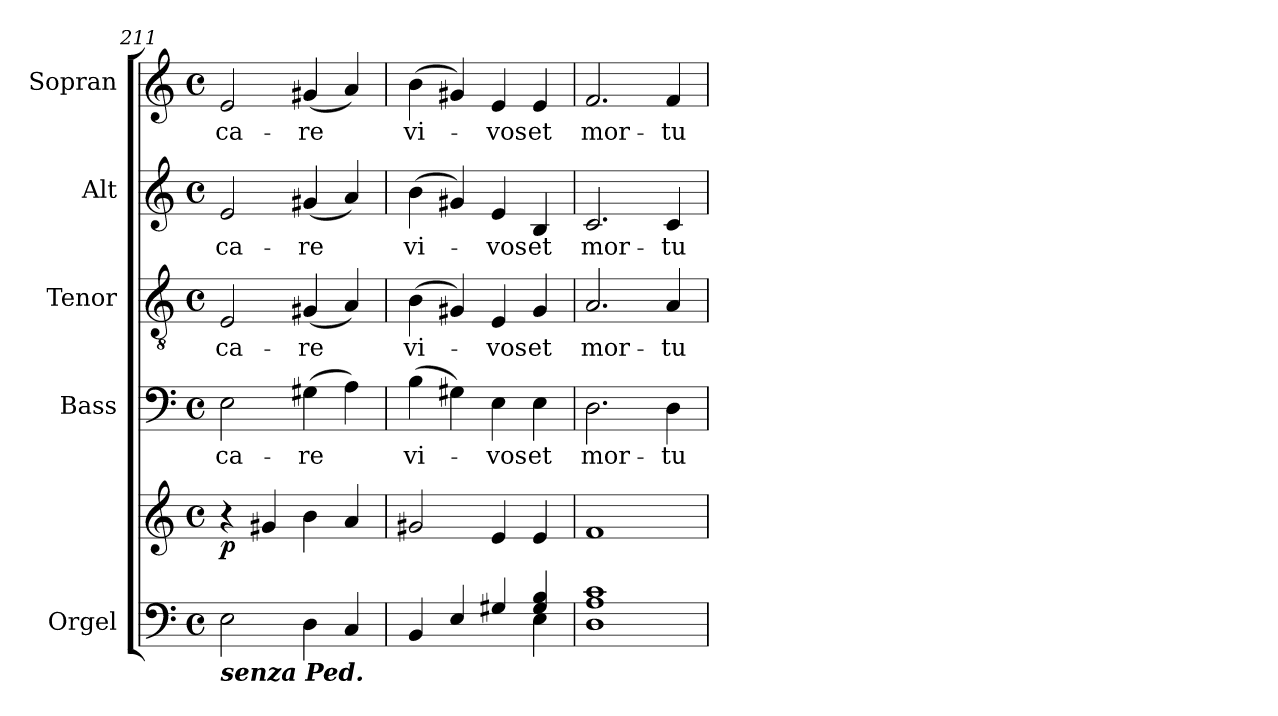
**kern	**kern	**dynam	**kern	**text	**kern	**text	**kern	**text	**kern	**text
*part5	*part5	*part5	*part4	*part4	*part3	*part3	*part2	*part2	*part1	*part1
*staff6	*staff5	*staff5/6	*staff4	*staff4	*staff3	*staff3	*staff2	*staff2	*staff1	*staff1
*I"Orgel	*	*	*I"Bass	*	*I"Tenor	*	*I"Alt	*	*I"Sopran	*
*I'Org.	*	*	*I'B.	*	*I'T.	*	*I'A.	*	*I'S.	*
*clefF4	*clefG2	*	*clefF4	*	*clefGv2	*	*clefG2	*	*clefG2	*
*k[]	*k[]	*	*k[]	*	*k[]	*	*k[]	*	*k[]	*
*C:	*C:	*	*C:	*	*C:	*	*C:	*	*C:	*
*M4/4	*M4/4	*	*M4/4	*	*M4/4	*	*M4/4	*	*M4/4	*
*met(c)	*met(c)	*	*met(c)	*	*met(c)	*	*met(c)	*	*met(c)	*
=211	=211	=211	=211	=211	=211	=211	=211	=211	=211	=211
!LO:TX:b:Bi:t=senza Ped.	!	!	!	!	!	!	!	!	!	!
!	!	!LO:DY:b	!	!LO:LY:b	!	!LO:LY:b	!	!LO:LY:b	!	!LO:LY:b
2E\	4r	p	2E\	-ca-	2E/	-ca-	2e/	-ca-	2e/	-ca-
.	4g#X/	.	.	.	.	.	.	.	.	.
!	!	!	!	!LO:LY:b	!	!LO:LY:b	!	!LO:LY:b	!	!LO:LY:b
4D\	4b\	.	(>4G#X\	-re	(<4G#X/	-re	(<4g#X/	-re	(<4g#X/	-re
4C/	4a/	.	4A\)	.	4A/)	.	4a/)	.	4a/)	.
=212	=212	=212	=212	=212	=212	=212	=212	=212	=212	=212
*^	*	*	*	*	*	*	*	*	*	*
!	!	!	!	!	!LO:LY:b	!	!LO:LY:b	!	!LO:LY:b	!	!LO:LY:b
4BB/	2.ryy	2g#X/	.	(>4B\	vi-	(>4B\	vi-	(>4b\	vi-	(>4b\	vi-
4E/	.	.	.	4G#X\)	.	4G#X/)	.	4g#X/)	.	4g#X/)	.
!	!	!	!	!	!LO:LY:b	!	!LO:LY:b	!	!LO:LY:b	!	!LO:LY:b
4G#X/	.	4e/	.	4E\	-vos	4E/	-vos	4e/	-vos	4e/	-vos
!	!	!	!	!	!LO:LY:b	!	!LO:LY:b	!	!LO:LY:b	!	!LO:LY:b
4G#/ 4B/	4E\	4e/	.	4E\	et	4G#/	et	4B/	et	4e/	et
=213	=213	=213	=213	=213	=213	=213	=213	=213	=213	=213	=213
!	!	!	!	!	!LO:LY:b	!	!LO:LY:b	!	!LO:LY:b	!	!LO:LY:b
1A 1c	1D	1f	.	2.D\	mor-	2.A/	mor-	2.c/	mor-	2.f/	mor-
!	!	!	!	!	!LO:LY:b	!	!LO:LY:b	!	!LO:LY:b	!	!LO:LY:b
.	.	.	.	4D\	-tu-	4A/	-tu-	4c/	-tu-	4f/	-tu-
*v	*v	*	*	*	*	*	*	*	*	*	*
=	=	=	=	=	=	=	=	=	=	=
*-	*-	*-	*-	*-	*-	*-	*-	*-	*-	*-
